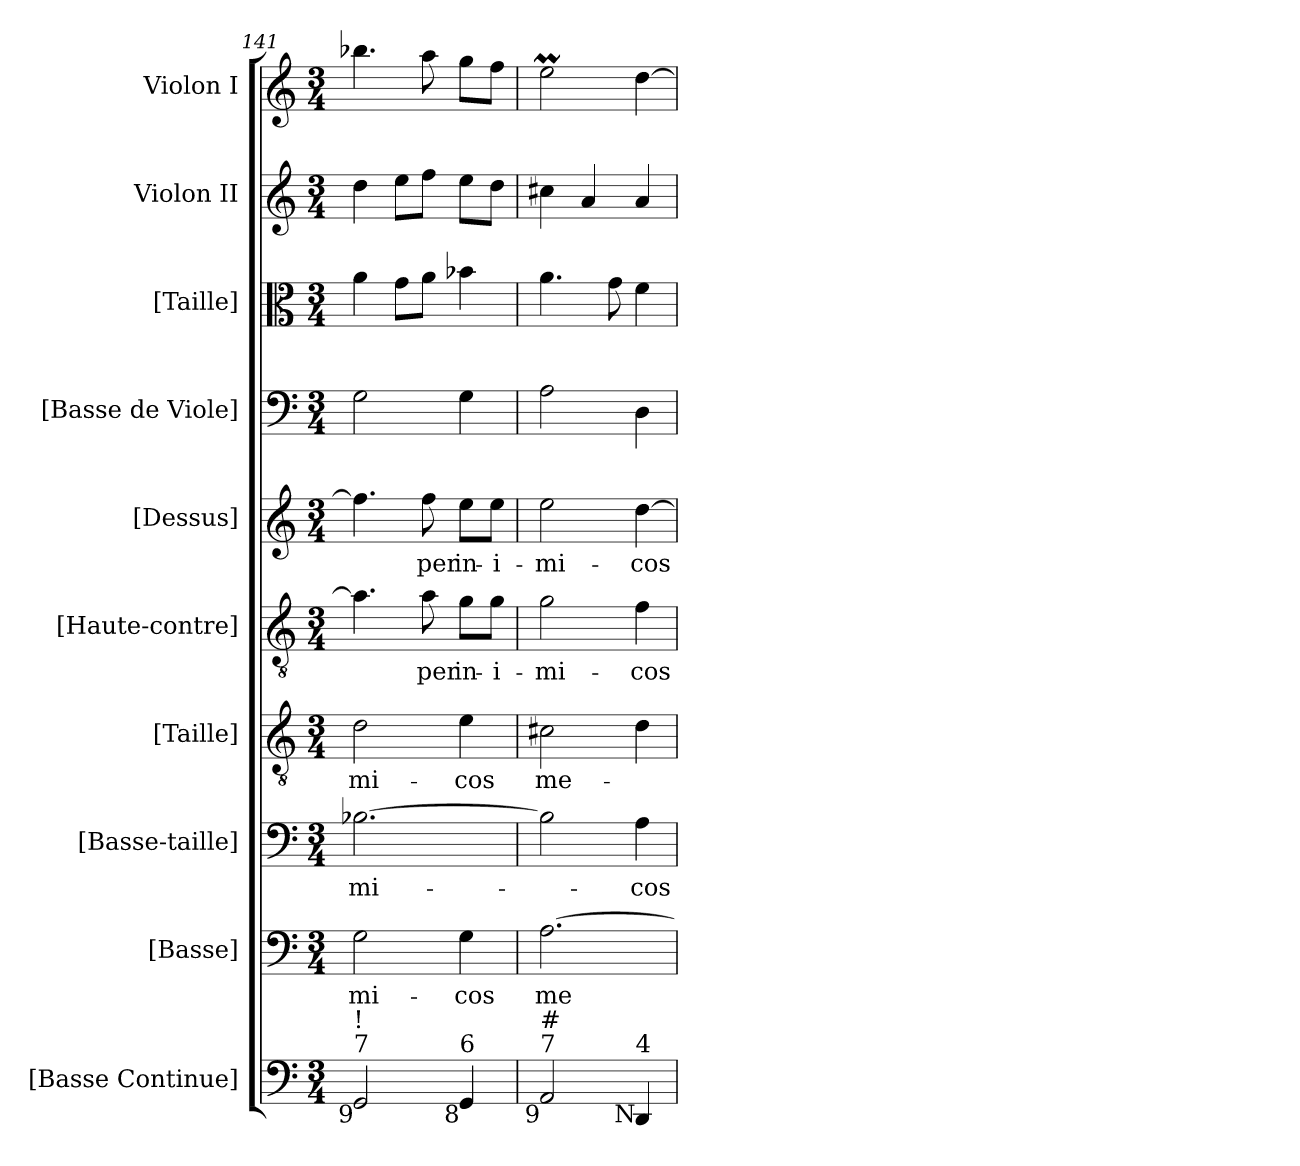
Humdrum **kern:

**kern	**kern	**text	**kern	**text	**kern	**text	**kern	**text	**kern	**text	**kern	**kern	**kern	**kern
*part10	*part9	*part9	*part8	*part8	*part7	*part7	*part6	*part6	*part5	*part5	*part4	*part3	*part2	*part1
*staff10	*staff9	*staff9	*staff8	*staff8	*staff7	*staff7	*staff6	*staff6	*staff5	*staff5	*staff4	*staff3	*staff2	*staff1
*I"[Basse Continue]	*I"[Basse]	*	*I"[Basse-taille]	*	*I"[Taille]	*	*I"[Haute-contre]	*	*I"[Dessus]	*	*I"[Basse de Viole]	*I"[Taille]	*I"Violon II	*I"Violon I
*I'B.c.	*I'B.	*	*I'B.t.	*	*I'T.	*	*I'H.C.	*	*I'D.	*	*	*	*I'Vln. II	*I'Vln. I
*clefF4	*clefF4	*	*clefF4	*	*clefGv2	*	*clefGv2	*	*clefG2	*	*clefF4	*clefC3	*clefG2	*clefG2
*	*	*	*	*	*ITrd7c12	*	*ITrd7c12	*	*	*	*	*	*	*
*k[]	*k[]	*	*k[]	*	*k[]	*	*k[]	*	*k[]	*	*k[]	*k[]	*k[]	*k[]
*M3/4	*M3/4	*	*M3/4	*	*M3/4	*	*M3/4	*	*M3/4	*	*M3/4	*M3/4	*M3/4	*M3/4
=141	=141	=141	=141	=141	=141	=141	=141	=141	=141	=141	=141	=141	=141	=141
!	!	!LO:LY:b:color=#000000	!	!	!	!	!	!	!	!	!	!	!	!
!	!	!	!	!LO:LY:b:color=#000000	!	!	!	!	!	!	!	!	!	!
!LO:TX:b:rj:t=9	!	!	!	!	!	!	!	!	!	!	!	!	!	!
!LO:TX:t=7	!	!	!	!	!	!	!	!	!	!	!	!	!	!
!LO:TX:t=!	!	!	!	!	!	!	!	!	!	!	!	!	!	!
!	!	!	!	!	!	!LO:LY:b:color=#000000	!	!	!	!	!	!	!	!
2GGi/	2Gi\	-mi-	[2.B-Xi\	-mi-	2Di\	-mi-	4.Ai\]	.	4.ffi\]	.	2Gi\	4ai\	4ddi\	4.bb-Xi\
.	.	.	.	.	.	.	.	.	.	.	.	8gi\L	8eei\L	.
!	!	!	!	!	!	!	!	!LO:LY:b:color=#000000	!	!	!	!	!	!
!	!	!	!	!	!	!	!	!	!	!LO:LY:b:color=#000000	!	!	!	!
.	.	.	.	.	.	.	8Ai\	-per	8ffi\	-per	.	8ai\J	8ffi\J	8aai\
!	!	!LO:LY:b:color=#000000	!	!	!	!	!	!	!	!	!	!	!	!
!	!	!	!	!	!	!LO:LY:b:color=#000000	!	!	!	!	!	!	!	!
!	!	!	!	!	!	!	!	!LO:LY:b:color=#000000	!	!	!	!	!	!
!LO:TX:b:rj:t=8	!	!	!	!	!	!	!	!	!	!	!	!	!	!
!LO:TX:t=6	!	!	!	!	!	!	!	!	!	!	!	!	!	!
!	!	!	!	!	!	!	!	!	!	!LO:LY:b:color=#000000	!	!	!	!
4GGi/	4Gi\	-cos	.	.	4Ei\	-cos	8Gi\L	in-	8eei\L	in-	4Gi\	4b-Xi\	8eei\L	8ggi\L
!	!	!	!	!	!	!	!	!LO:LY:b:color=#000000	!	!	!	!	!	!
!	!	!	!	!	!	!	!	!	!	!LO:LY:b:color=#000000	!	!	!	!
.	.	.	.	.	.	.	8Gi\J	-i-	8eei\J	-i-	.	.	8ddi\J	8ffi\J
=142	=142	=142	=142	=142	=142	=142	=142	=142	=142	=142	=142	=142	=142	=142
!	!	!LO:LY:b:color=#000000	!	!	!	!	!	!	!	!	!	!	!	!
!	!	!	!	!	!	!LO:LY:b:color=#000000	!	!	!	!	!	!	!	!
!	!	!	!	!	!	!	!	!LO:LY:b:color=#000000	!	!	!	!	!	!
!LO:TX:b:rj:t=9	!	!	!	!	!	!	!	!	!	!	!	!	!	!
!LO:TX:t=7	!	!	!	!	!	!	!	!	!	!	!	!	!	!
!LO:TX:t=#	!	!	!	!	!	!	!	!	!	!	!	!	!	!
!	!	!	!	!	!	!	!	!	!	!LO:LY:b:color=#000000	!	!	!	!
2AAi/	[2.Ai\	me-	2B-i\]	.	2C#Xi\	me-	2Gi\	-mi-	2eei\	-mi-	2Ai\	4.ai\	4cc#Xi\	2eemi\
.	.	.	.	.	.	.	.	.	.	.	.	.	4ai/	.
.	.	.	.	.	.	.	.	.	.	.	.	8gi\	.	.
!	!	!	!	!LO:LY:b:color=#000000	!	!	!	!	!	!	!	!	!	!
!	!	!	!	!	!	!	!	!LO:LY:b:color=#000000	!	!	!	!	!	!
!LO:TX:b:rj:t=N	!	!	!	!	!	!	!	!	!	!	!	!	!	!
!LO:TX:t=4	!	!	!	!	!	!	!	!	!	!	!	!	!	!
!	!	!	!	!	!	!	!	!	!	!LO:LY:b:color=#000000	!	!	!	!
4DDi/	.	.	4Ai\	-cos	4Di\	.	4Fi\	-cos	[4ddi\	-cos	4Di\	4fi\	4ai/	[4ddi\
=	=	=	=	=	=	=	=	=	=	=	=	=	=	=
*-	*-	*-	*-	*-	*-	*-	*-	*-	*-	*-	*-	*-	*-	*-
